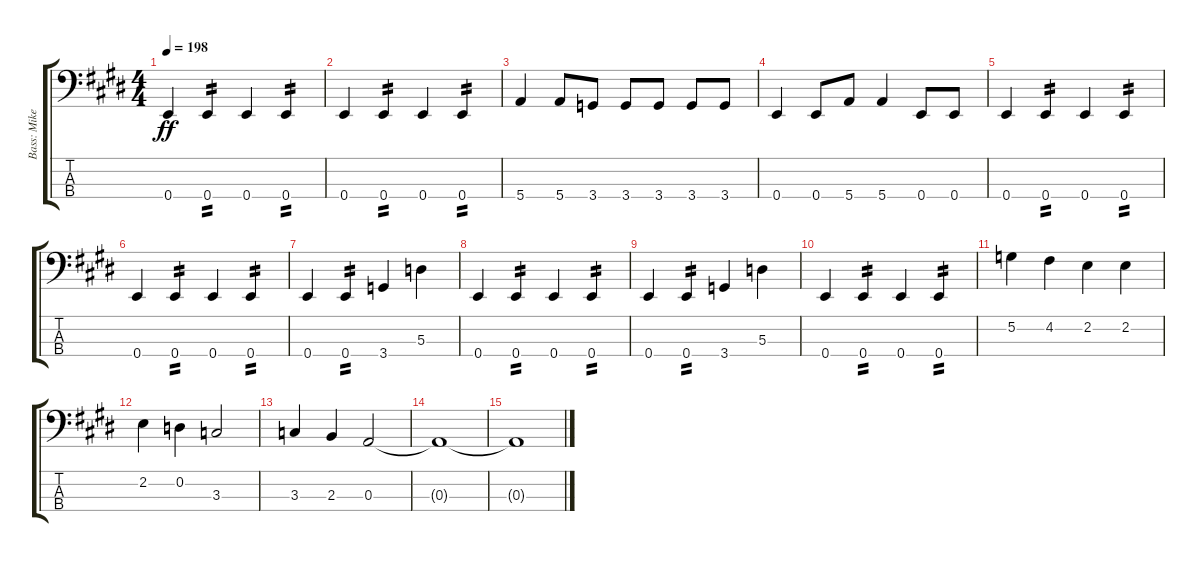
\track ("Bass: Mike" "Bass: Mike") {instrument electricbassfinger}
\staff {score tabs}
\tuning (G2 D2 A1 E1) {hide}
\ts (4 4)
\tempo 198
\clef f4
\ks e
0.4.4{dy ff} 0.4.4{tp 2 beam merge} 0.4.4 0.4.4{tp 2} |
0.4.4 0.4.4{tp 2 beam merge} 0.4.4 0.4.4{tp 2} |
5.4.4 5.4.8 3.4.8 3.4.8 3.4.8 3.4.8 3.4.8 |
0.4.4 0.4.8 5.4.8 5.4.4 0.4.8 0.4.8 |
0.4.4 0.4.4{tp 2 beam merge} 0.4.4 0.4.4{tp 2} |
0.4.4 0.4.4{tp 2 beam merge} 0.4.4 0.4.4{tp 2} |
0.4.4 0.4.4{tp 2 beam merge} 3.4.4 5.3.4 |
0.4.4 0.4.4{tp 2 beam merge} 0.4.4 0.4.4{tp 2} |
0.4.4 0.4.4{tp 2 beam merge} 3.4.4 5.3.4 |
0.4.4 0.4.4{tp 2 beam merge} 0.4.4 0.4.4{tp 2} |
5.2.4 4.2.4{beam merge} 2.2.4 2.2.4 |
2.2.4 0.2.4 3.3.2 |
3.3.4 2.3.4 0.3.2 |
0.3{t}.1 |
0.3{t}.1
